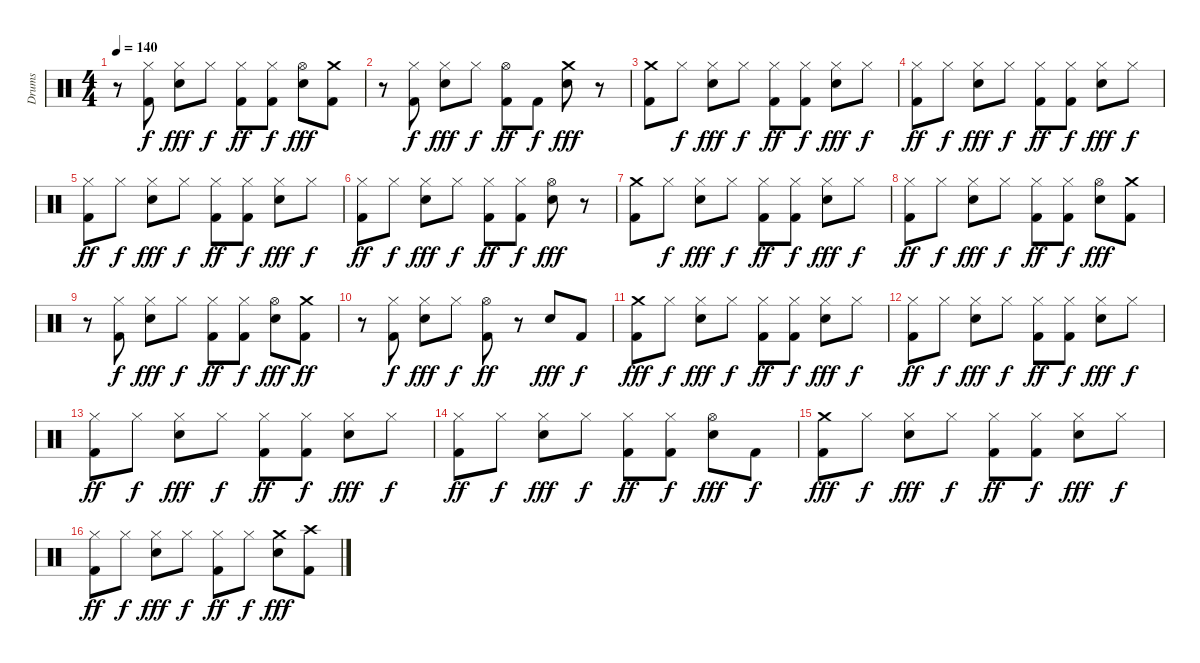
\track ("Drums" "Drums") {instrument percussion}
\staff {score}
\articulation defaults
\ts (4 4)
\tempo 140
\clef neutral
\ks c
r.8{dy fff} ("Kick (hit) 2" "Hi-Hat (closed)").8{dy f} ("Snare (hit) 2" "Hi-Hat (closed)").8{dy fff} "Hi-Hat (closed)".8{dy f} ("Kick (hit) 2" "Hi-Hat (closed)").8{dy ff} ("Kick (hit) 2" "Hi-Hat (closed)").8{dy f} ("Snare (hit) 2" "Hi-Hat (open)").8{dy fff} ("Kick (hit) 2" "Crash medium (hit)").8 |
r.8 ("Kick (hit) 2" "Hi-Hat (closed)").8{dy f} ("Snare (hit) 2" "Hi-Hat (closed)").8{dy fff} "Hi-Hat (closed)".8{dy f} ("Kick (hit) 2" "Hi-Hat (open)").8{dy ff} "Kick (hit) 2".8{dy f} ("Snare (hit) 2" "Crash medium (hit)").8{dy fff} r.8 |
("Kick (hit) 2" "Crash medium (hit)").8 "Hi-Hat (closed)".8{dy f} ("Snare (hit) 2" "Hi-Hat (closed)").8{dy fff} "Hi-Hat (closed)".8{dy f} ("Kick (hit) 2" "Hi-Hat (closed)").8{dy ff} ("Kick (hit) 2" "Hi-Hat (closed)").8{dy f} ("Snare (hit) 2" "Hi-Hat (closed)").8{dy fff} "Hi-Hat (closed)".8{dy f} |
("Kick (hit) 2" "Hi-Hat (closed)").8{dy ff} "Hi-Hat (closed)".8{dy f} ("Snare (hit) 2" "Hi-Hat (closed)").8{dy fff} "Hi-Hat (closed)".8{dy f} ("Kick (hit) 2" "Hi-Hat (closed)").8{dy ff} ("Kick (hit) 2" "Hi-Hat (closed)").8{dy f} ("Snare (hit) 2" "Hi-Hat (closed)").8{dy fff} "Hi-Hat (closed)".8{dy f} |
("Kick (hit) 2" "Hi-Hat (closed)").8{dy ff} "Hi-Hat (closed)".8{dy f} ("Snare (hit) 2" "Hi-Hat (closed)").8{dy fff} "Hi-Hat (closed)".8{dy f} ("Kick (hit) 2" "Hi-Hat (closed)").8{dy ff} ("Kick (hit) 2" "Hi-Hat (closed)").8{dy f} ("Snare (hit) 2" "Hi-Hat (closed)").8{dy fff} "Hi-Hat (closed)".8{dy f} |
("Kick (hit) 2" "Hi-Hat (closed)").8{dy ff} "Hi-Hat (closed)".8{dy f} ("Snare (hit) 2" "Hi-Hat (closed)").8{dy fff} "Hi-Hat (closed)".8{dy f} ("Kick (hit) 2" "Hi-Hat (closed)").8{dy ff} ("Kick (hit) 2" "Hi-Hat (closed)").8{dy f} ("Hi-Hat (open)" "Snare (hit) 2").8{dy fff} r.8 |
("Kick (hit) 2" "Crash medium (hit)").8 "Hi-Hat (closed)".8{dy f} ("Snare (hit) 2" "Hi-Hat (closed)").8{dy fff} "Hi-Hat (closed)".8{dy f} ("Kick (hit) 2" "Hi-Hat (closed)").8{dy ff} ("Kick (hit) 2" "Hi-Hat (closed)").8{dy f} ("Snare (hit) 2" "Hi-Hat (closed)").8{dy fff} "Hi-Hat (closed)".8{dy f} |
("Kick (hit) 2" "Hi-Hat (closed)").8{dy ff} "Hi-Hat (closed)".8{dy f} ("Snare (hit) 2" "Hi-Hat (closed)").8{dy fff} "Hi-Hat (closed)".8{dy f} ("Kick (hit) 2" "Hi-Hat (closed)").8{dy ff} ("Kick (hit) 2" "Hi-Hat (closed)").8{dy f} ("Hi-Hat (open)" "Snare (hit) 2").8{dy fff} ("Kick (hit) 2" "Crash medium (hit)").8 |
r.8 ("Kick (hit) 2" "Hi-Hat (closed)").8{dy f} ("Snare (hit) 2" "Hi-Hat (closed)").8{dy fff} "Hi-Hat (closed)".8{dy f} ("Kick (hit) 2" "Hi-Hat (closed)").8{dy ff} ("Kick (hit) 2" "Hi-Hat (closed)").8{dy f} ("Hi-Hat (open)" "Snare (hit) 2").8{dy fff} ("Crash medium (hit)" "Kick (hit) 2").8{dy ff} |
r.8 ("Kick (hit) 2" "Hi-Hat (closed)").8{dy f} ("Snare (hit) 2" "Hi-Hat (closed)").8{dy fff} "Hi-Hat (closed)".8{dy f} ("Hi-Hat (open)" "Kick (hit) 2").8{dy ff} r.8 "Snare (hit) 2".8{dy fff} "Kick (hit) 2".8{dy f} |
("Kick (hit) 2" "Crash medium (hit)").8{dy fff} "Hi-Hat (closed)".8{dy f} ("Snare (hit) 2" "Hi-Hat (closed)").8{dy fff} "Hi-Hat (closed)".8{dy f} ("Kick (hit) 2" "Hi-Hat (closed)").8{dy ff} ("Kick (hit) 2" "Hi-Hat (closed)").8{dy f} ("Snare (hit) 2" "Hi-Hat (closed)").8{dy fff} "Hi-Hat (closed)".8{dy f} |
("Kick (hit) 2" "Hi-Hat (closed)").8{dy ff} "Hi-Hat (closed)".8{dy f} ("Snare (hit) 2" "Hi-Hat (closed)").8{dy fff} "Hi-Hat (closed)".8{dy f} ("Kick (hit) 2" "Hi-Hat (closed)").8{dy ff} ("Kick (hit) 2" "Hi-Hat (closed)").8{dy f} ("Snare (hit) 2" "Hi-Hat (closed)").8{dy fff} "Hi-Hat (closed)".8{dy f} |
("Kick (hit) 2" "Hi-Hat (closed)").8{dy ff} "Hi-Hat (closed)".8{dy f} ("Snare (hit) 2" "Hi-Hat (closed)").8{dy fff} "Hi-Hat (closed)".8{dy f} ("Kick (hit) 2" "Hi-Hat (closed)").8{dy ff} ("Kick (hit) 2" "Hi-Hat (closed)").8{dy f} ("Snare (hit) 2" "Hi-Hat (closed)").8{dy fff} "Hi-Hat (closed)".8{dy f} |
("Kick (hit) 2" "Hi-Hat (closed)").8{dy ff} "Hi-Hat (closed)".8{dy f} ("Snare (hit) 2" "Hi-Hat (closed)").8{dy fff} "Hi-Hat (closed)".8{dy f} ("Kick (hit) 2" "Hi-Hat (closed)").8{dy ff} ("Kick (hit) 2" "Hi-Hat (closed)").8{dy f} ("Snare (hit) 2" "Hi-Hat (open)").8{dy fff} "Kick (hit) 2".8{dy f} |
("Kick (hit) 2" "Crash medium (hit)").8{dy fff} "Hi-Hat (closed)".8{dy f} ("Snare (hit) 2" "Hi-Hat (closed)").8{dy fff} "Hi-Hat (closed)".8{dy f} ("Kick (hit) 2" "Hi-Hat (closed)").8{dy ff} ("Kick (hit) 2" "Hi-Hat (closed)").8{dy f} ("Snare (hit) 2" "Hi-Hat (closed)").8{dy fff} "Hi-Hat (closed)".8{dy f} |
("Kick (hit) 2" "Hi-Hat (closed)").8{dy ff} "Hi-Hat (closed)".8{dy f} ("Snare (hit) 2" "Hi-Hat (closed)").8{dy fff} "Hi-Hat (closed)".8{dy f} ("Kick (hit) 2" "Hi-Hat (closed)").8{dy ff} "Hi-Hat (closed)".8{dy f} ("Crash medium (hit)" "Snare (hit) 2").8{dy fff} ("Kick (hit) 2" "Crash high (hit)").8
